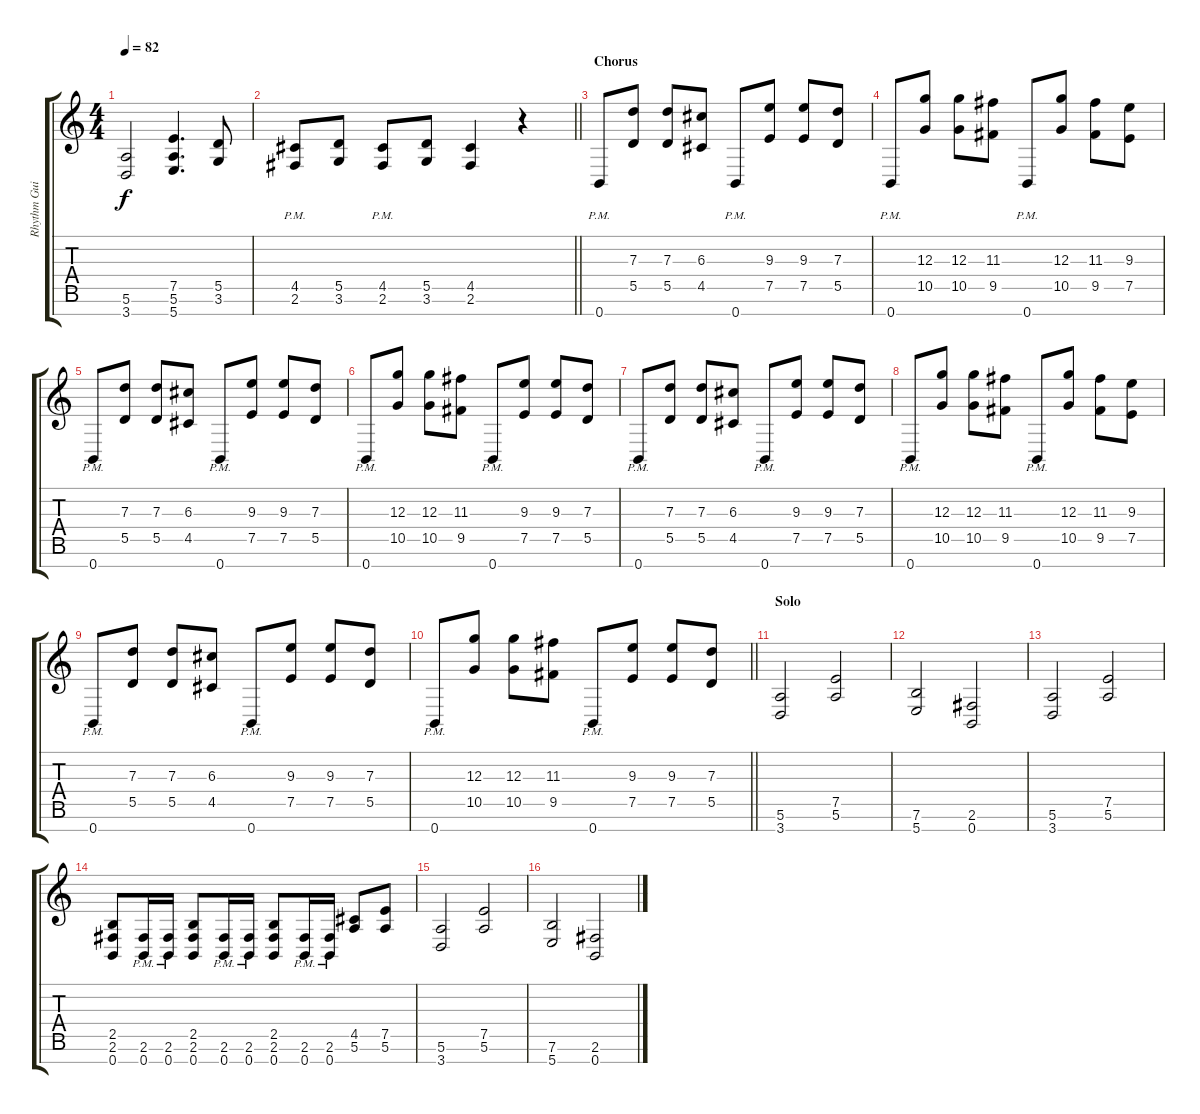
\track ("Rhythm Guitar II" "Rhythm Gui") {instrument overdrivenguitar}
\staff {score tabs}
\tuning (E4 B3 G3 D3 A2 E2 B1) {hide}
\ts (4 4)
\tempo 82
\clef g2
\ks c
(5.6 3.7).2{dy f} (7.5 5.6 5.7).4{d} (5.5 3.6).8 |
\barLineRight lightlight
(4.5{pm} 2.6{pm}).8 (5.5 3.6).8 (4.5{pm} 2.6{pm}).8 (5.5 3.6).8 (4.5 2.6).4 r.4 |
\section ("" "Chorus")
0.7{pm}.8 (7.3 5.5).8 (7.3 5.5).8 (6.3 4.5).8 0.7{pm}.8 (9.3 7.5).8 (9.3 7.5).8 (7.3 5.5).8 |
0.7{pm}.8 (12.3 10.5).8 (12.3 10.5).8 (11.3 9.5).8 0.7{pm}.8 (12.3 10.5).8 (11.3 9.5).8 (9.3 7.5).8 |
0.7{pm}.8 (7.3 5.5).8 (7.3 5.5).8 (6.3 4.5).8 0.7{pm}.8 (9.3 7.5).8 (9.3 7.5).8 (7.3 5.5).8 |
0.7{pm}.8 (12.3 10.5).8 (12.3 10.5).8 (11.3 9.5).8 0.7{pm}.8 (9.3 7.5).8 (9.3 7.5).8 (7.3 5.5).8 |
0.7{pm}.8 (7.3 5.5).8 (7.3 5.5).8 (6.3 4.5).8 0.7{pm}.8 (9.3 7.5).8 (9.3 7.5).8 (7.3 5.5).8 |
0.7{pm}.8 (12.3 10.5).8 (12.3 10.5).8 (11.3 9.5).8 0.7{pm}.8 (12.3 10.5).8 (11.3 9.5).8 (9.3 7.5).8 |
0.7{pm}.8 (7.3 5.5).8 (7.3 5.5).8 (6.3 4.5).8 0.7{pm}.8 (9.3 7.5).8 (9.3 7.5).8 (7.3 5.5).8 |
\barLineRight lightlight
0.7{pm}.8 (12.3 10.5).8 (12.3 10.5).8 (11.3 9.5).8 0.7{pm}.8 (9.3 7.5).8 (9.3 7.5).8 (7.3 5.5).8 |
\section ("" "Solo")
(5.6 3.7).2 (7.5 5.6).2 |
(7.6 5.7).2 (2.6 0.7).2 |
(5.6 3.7).2 (7.5 5.6).2 |
(2.5 2.6 0.7).8 (2.6{pm} 0.7{pm}).16 (2.6{pm} 0.7{pm}).16 (2.5 2.6 0.7).8 (2.6{pm} 0.7{pm}).16 (2.6{pm} 0.7{pm}).16 (2.5 2.6 0.7).8 (2.6{pm} 0.7{pm}).16 (2.6{pm} 0.7{pm}).16 (4.5 5.6).8 (7.5 5.6).8 |
(5.6 3.7).2 (7.5 5.6).2 |
(7.6 5.7).2 (2.6 0.7).2
